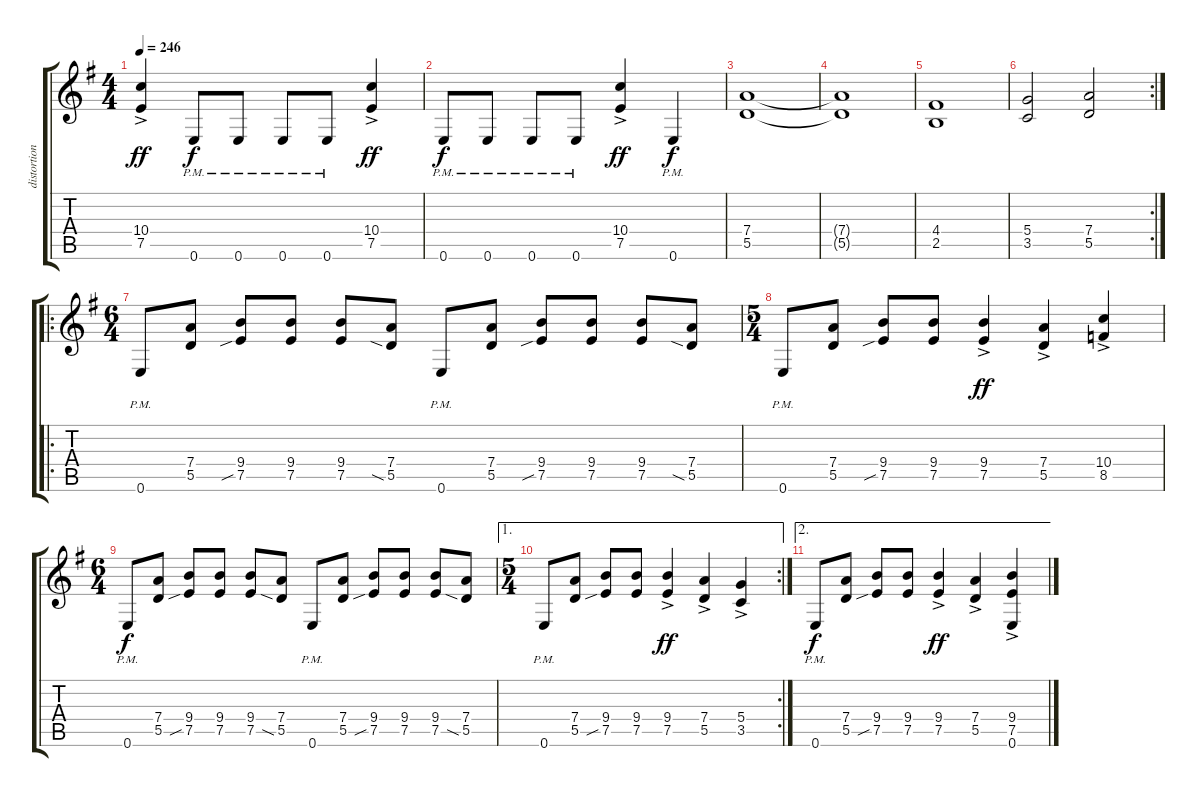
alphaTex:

\track ("distortion guitar" "distortion") {instrument distortionguitar}
\staff {score tabs}
\tuning (E4 B3 G3 D3 A2 E2) {hide}
\ts (4 4)
\tempo 246
\clef g2
\ks g
(10.4{ac} 7.5{ac}).4{dy ff} 0.6{pm}.8{dy f} 0.6{pm}.8 0.6{pm}.8 0.6{pm}.8 (10.4{ac} 7.5{ac}).4{dy ff} |
0.6{pm}.8{dy f} 0.6{pm}.8 0.6{pm}.8 0.6{pm}.8 (10.4{ac} 7.5{ac}).4{dy ff} 0.6{pm}.4{dy f} |
(7.4 5.5).1 |
(7.4{t} 5.5{t}).1 |
(4.4 2.5).1 |
\rc 2
(5.4 3.5).2 (7.4 5.5).2 |
\ro
\ts (6 4)
0.6{pm}.8 (7.4 5.5).8 (9.4 7.5{sib}).8 (9.4 7.5).8 (9.4 7.5).8 (7.4 5.5{sia}).8 0.6{pm}.8 (7.4 5.5).8 (9.4 7.5{sib}).8 (9.4 7.5).8 (9.4 7.5).8 (7.4 5.5{sia}).8 |
\ts (5 4)
0.6{pm}.8 (7.4 5.5).8 (9.4 7.5{sib}).8 (9.4 7.5).8 (9.4{ac} 7.5{ac}).4{dy ff} (7.4{ac} 5.5{ac}).4 (10.4{ac} 8.5{ac}).4 |
\ts (6 4)
0.6{pm}.8{dy f} (7.4 5.5).8 (9.4 7.5{sib}).8 (9.4 7.5).8 (9.4 7.5).8 (7.4 5.5{sia}).8 0.6{pm}.8 (7.4 5.5).8 (9.4 7.5{sib}).8 (9.4 7.5).8 (9.4 7.5).8 (7.4 5.5{sia}).8 |
\ae 1
\rc 2
\ts (5 4)
0.6{pm}.8 (7.4 5.5).8 (9.4 7.5{sib}).8 (9.4 7.5).8 (9.4{ac} 7.5{ac}).4{dy ff} (7.4{ac} 5.5{ac}).4 (5.4{ac} 3.5{ac}).4 |
\ae 2
0.6{pm}.8{dy f} (7.4 5.5).8 (9.4 7.5{sib}).8 (9.4 7.5).8 (9.4{ac} 7.5{ac}).4{dy ff} (7.4{ac} 5.5{ac}).4 (9.4{ac} 7.5{ac} 0.6{ac}).4
